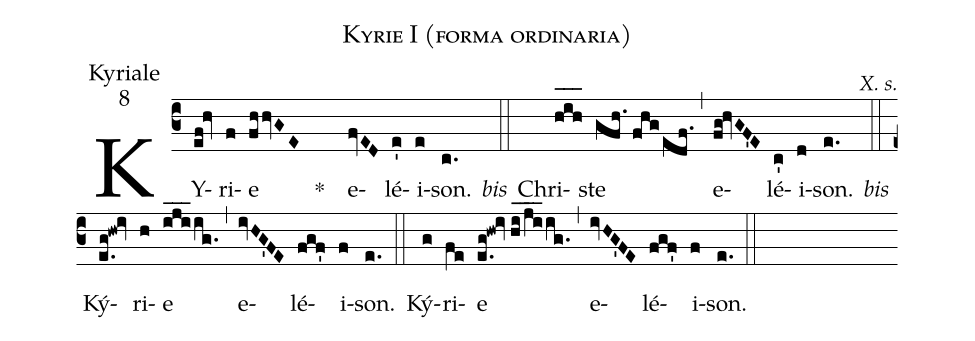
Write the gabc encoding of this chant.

name:Kyrie I (forma ordinaria);
office-part:Kyriale;
mode:8;
commentary:X. s.;
%%
(c3) KY(ef!hv)ri(f)e(fhhvGE) *( ) e(fvED)lé(e')i(e)son.(c.) <i>bis</i>(::)
Chri(h_[oh:h]i_[oh:h]h_[oh:h])ste(gfh.//fhg/edf.) (,) e(fg!hvGF'E)lé(c')i(d)son.(e.) <i>bis</i>(::)
Ký(e.g!hw!iv)ri(h)e(i_j_i_/ig.) (,) e(ivHG'FE)lé(fgf')i(f)son.(e.) (::)
Ký(g)ri(fe)e(e.g!hw!iv//hi_/!j_i_/!ig.) (,) e(ivHG'FE)lé(fgf')i(f)son.(e.) (::)
